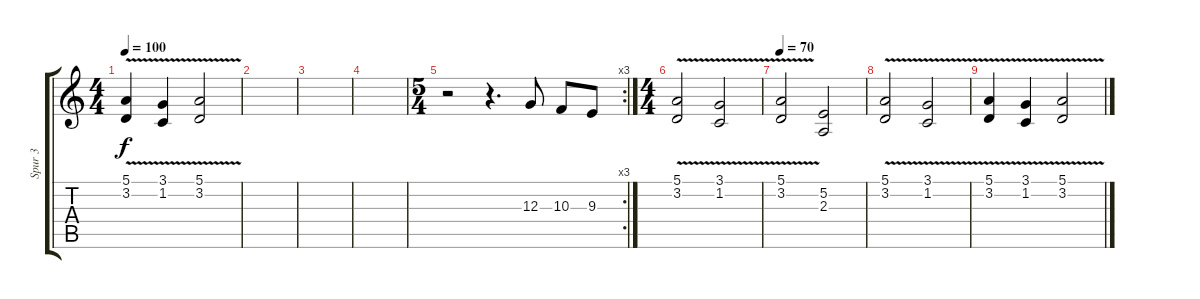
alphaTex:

\track ("Spur 3" "Spur 3") {instrument fiddle}
\staff {score tabs}
\tuning (E4 B3 G3 D3 A2 E2) {hide}
\ts (4 4)
\tempo 100
\clef g2
\ks c
(5.1 3.2{v}).4{dy f} (3.1 1.2{v}).4 (5.1 3.2{v}).2 |
|
|
|
\rc 3
\ts (5 4)
r.2 r.4{d} 12.3.8 10.3.8 9.3.8 |
\ts (4 4)
(5.1 3.2{v}).2 (3.1 1.2{v}).2 |
\tempo 70
(5.1 3.2{v}).2{volume 0} (5.2 2.3).2 |
(5.1 3.2{v}).2 (3.1 1.2{v}).2 |
(5.1 3.2{v}).4 (3.1 1.2{v}).4 (5.1 3.2{v}).2
